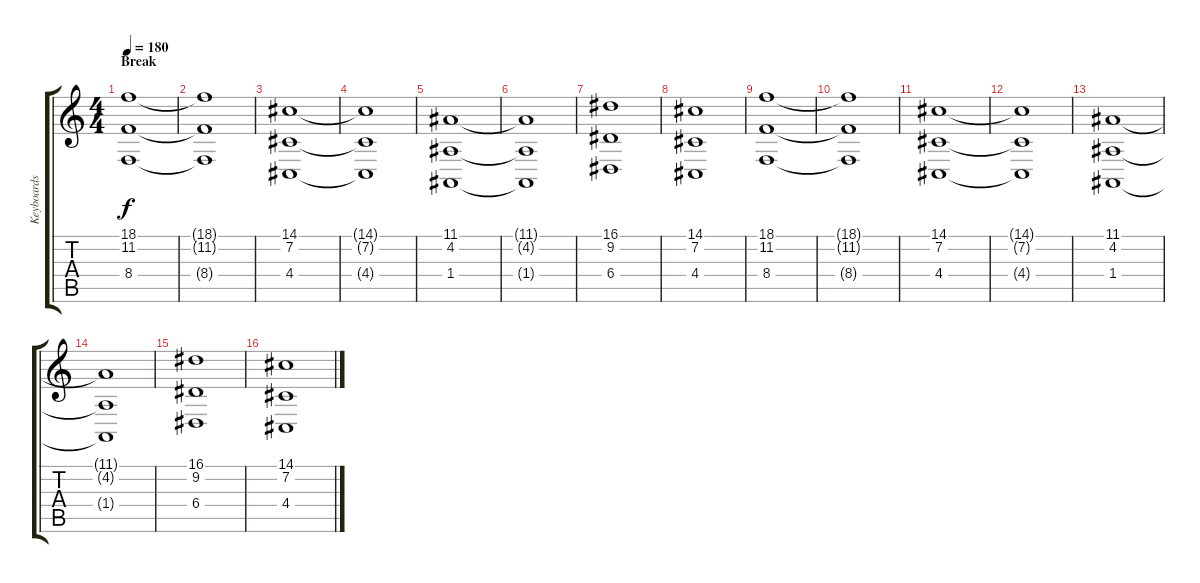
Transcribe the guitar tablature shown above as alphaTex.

\track ("Keyboards" "Keyboards") {instrument mutedtrumpet}
\staff {score tabs}
\tuning (B3 Gb3 D3 A2 E2 B1) {hide}
\ts (4 4)
\section ("" "Break")
\tempo 180
\clef g2
\ks c
(18.1 11.2 8.4).1{dy f volume 16 instrument stringensemble2} |
(18.1{t} 11.2{t} 8.4{t}).1 |
(14.1 7.2 4.4).1 |
(14.1{t} 7.2{t} 4.4{t}).1 |
(11.1 4.2 1.4).1 |
(11.1{t} 4.2{t} 1.4{t}).1 |
(16.1 9.2 6.4).1 |
(14.1 7.2 4.4).1 |
(18.1 11.2 8.4).1 |
(18.1{t} 11.2{t} 8.4{t}).1 |
(14.1 7.2 4.4).1 |
(14.1{t} 7.2{t} 4.4{t}).1 |
(11.1 4.2 1.4).1 |
(11.1{t} 4.2{t} 1.4{t}).1 |
(16.1 9.2 6.4).1 |
(14.1 7.2 4.4).1
